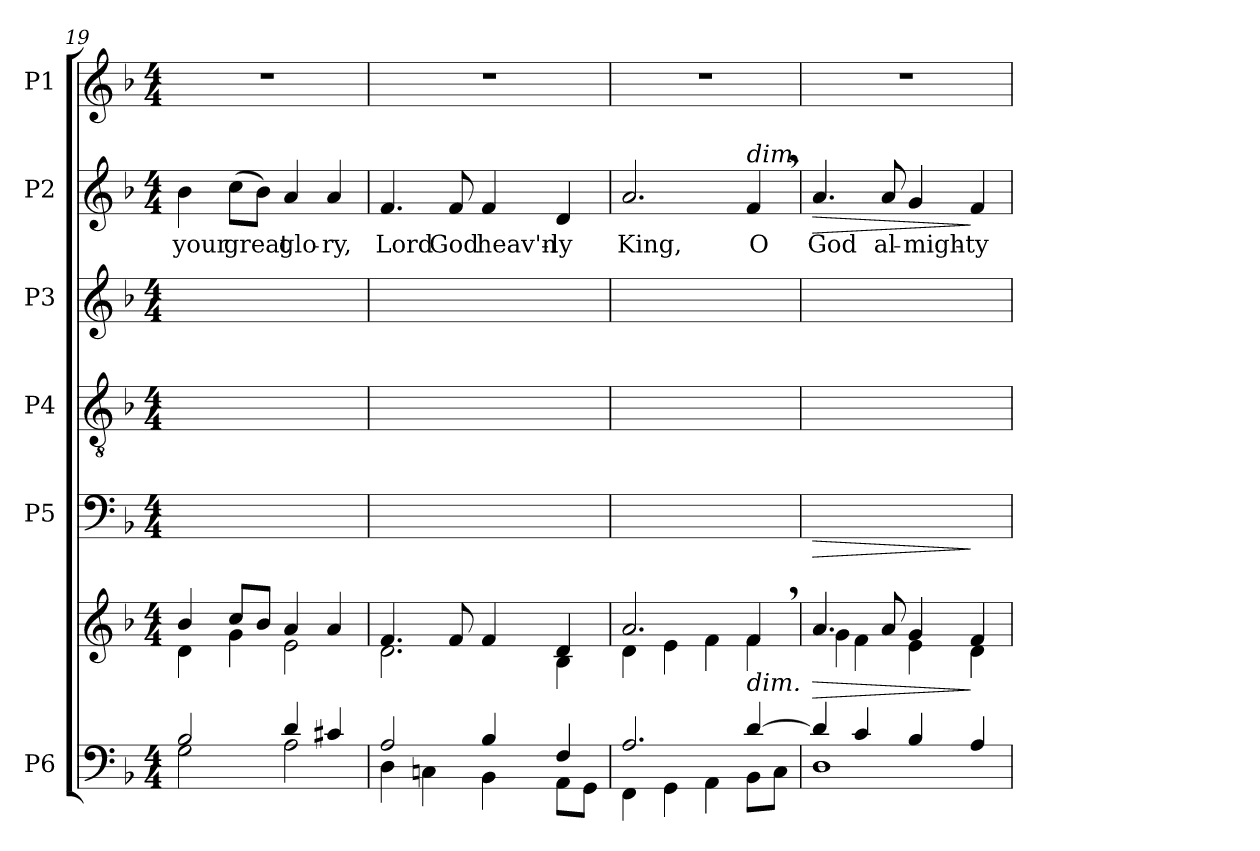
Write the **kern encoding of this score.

**kern	**kern	**dynam	**kern	**text	**dynam	**kern	**kern	**kern	**text	**dynam	**kern
*part6	*part6	*part6	*part5	*part5	*part5	*part4	*part3	*part2	*part2	*part2	*part1
*staff7	*staff6	*staff6/7	*staff5	*staff5	*staff5	*staff4	*staff3	*staff2	*staff2	*staff2	*staff1
*I"P6	*	*	*I"P5	*	*	*I"P4	*I"P3	*I"P2	*	*	*I"P1
*clefF4	*clefG2	*	*clefF4	*	*	*clefGv2	*clefG2	*clefG2	*	*	*clefG2
*	*	*	*	*	*	*ITrd7c12	*	*	*	*	*
*k[b-]	*k[b-]	*	*k[b-]	*	*	*k[b-]	*k[b-]	*k[b-]	*	*	*k[b-]
*d:	*d:	*	*d:	*	*	*d:	*d:	*d:	*	*	*d:
*M4/4	*M4/4	*	*M4/4	*	*	*M4/4	*M4/4	*M4/4	*	*	*M4/4
=19	=19	=19	=19	=19	=19	=19	=19	=19	=19	=19	=19
*^	*^	*	*	*	*	*	*	*	*	*	*
!	!	!	!	!	!	!LO:LY:b:color=#000000	!	!	!	!	!	!	!
!	!	!	!	!	!	!	!	!	!	!	!LO:LY:b:color=#000000	!	!
2B-i/	2Gi\	4b-i/	4di\	.	4B-i\yy	your	.	1ryy	1ryy	4b-i\	your	.	1r
!	!	!	!	!	!	!LO:LY:b:color=#000000	!	!	!	!	!	!	!
!	!	!	!	!	!	!	!	!	!	!	!LO:LY:b:color=#000000	!	!
.	.	8cci/L	4gi\	.	(8ci\Lyy	great	.	.	.	(8cci\L	great	.	.
.	.	8b-i/J	.	.	8B-i\Jyy)	.	.	.	.	8b-i\J)	.	.	.
!	!	!	!	!	!	!LO:LY:b:color=#000000	!	!	!	!	!	!	!
!	!	!	!	!	!	!	!	!	!	!	!LO:LY:b:color=#000000	!	!
4di/	2Ai\	4ai/	2ei\	.	4Ai\yy	glo-	.	.	.	4ai/	glo-	.	.
!	!	!	!	!	!	!LO:LY:b:color=#000000	!	!	!	!	!	!	!
!	!	!	!	!	!	!	!	!	!	!	!LO:LY:b:color=#000000	!	!
4c#Xi/	.	4ai/	.	.	4Ai\yy	-ry,	.	.	.	4ai/	-ry,	.	.
=20	=20	=20	=20	=20	=20	=20	=20	=20	=20	=20	=20	=20	=20
!	!	!	!	!	!	!LO:LY:b:color=#000000	!	!	!	!	!	!	!
!	!	!	!	!	!	!	!	!	!	!	!LO:LY:b:color=#000000	!	!
2Ai/	4Di\	4.fi/	2.di\	.	4.Fi\yy	Lord	.	1ryy	1ryy	4.fi/	Lord	.	1r
.	4Cni\	.	.	.	.	.	.	.	.	.	.	.	.
!	!	!	!	!	!	!LO:LY:b:color=#000000	!	!	!	!	!	!	!
!	!	!	!	!	!	!	!	!	!	!	!LO:LY:b:color=#000000	!	!
.	.	8fi/	.	.	8Fi\yy	God	.	.	.	8fi/	God	.	.
!	!	!	!	!	!	!LO:LY:b:color=#000000	!	!	!	!	!	!	!
!	!	!	!	!	!	!	!	!	!	!	!LO:LY:b:color=#000000	!	!
4B-i/	4BB-i\	4fi/	.	.	4Fi\yy	heav'n-	.	.	.	4fi/	heav'n-	.	.
!	!	!	!	!	!	!LO:LY:b:color=#000000	!	!	!	!	!	!	!
!	!	!	!	!	!	!	!	!	!	!	!LO:LY:b:color=#000000	!	!
4Fi/	8AAi\L	4di/	4B-i\	.	4Di\yy	-ly	.	.	.	4di/	-ly	.	.
.	8GGi\J	.	.	.	.	.	.	.	.	.	.	.	.
=21	=21	=21	=21	=21	=21	=21	=21	=21	=21	=21	=21	=21	=21
!	!	!	!	!	!	!LO:LY:b:color=#000000	!	!	!	!	!	!	!
!	!	!	!	!	!	!	!	!	!	!	!LO:LY:b:color=#000000	!	!
2.Ai/	4FFi\	2.ai/	4di\	.	2.Ai\yy	King,	.	1ryy	1ryy	2.ai/	King,	.	1r
.	4GGi\	.	4ei\	.	.	.	.	.	.	.	.	.	.
.	4AAi\	.	4fi\	.	.	.	.	.	.	.	.	.	.
!	!	!	!	!	!	!LO:LY:b:color=#000000	!	!	!	!	!	!	!
!	!	!	!	!	!	!	!	!	!	!LO:TX:a:i:t=dim.	!	!	!
!	!	!LO:TX:b:i:t=dim.	!	!	!	!	!	!	!	!	!	!	!
!	!	!	!	!	!	!	!	!	!	!	!LO:LY:b:color=#000000	!	!
[>4di/	8BB-i\L	4f,i/	4fi\	.	4F,i\yy	O	.	.	.	4f,i/	O	.	.
.	8Ci\J	.	.	.	.	.	.	.	.	.	.	.	.
!!LO:PB:g=z
=22	=22	=22	=22	=22	=22	=22	=22	=22	=22	=22	=22	=22	=22
!	!	!	!	!LO:HP:b	!	!	!	!	!	!	!	!	!
!	!	!	!	!	!	!LO:LY:b:color=#000000	!LO:HP:b	!	!	!	!	!	!
!	!	!	!	!	!	!	!	!	!	!	!LO:LY:b:color=#000000	!LO:HP:b	!
4di/]	1Di	4.ai/	4gi\	>	4.Ai\yy	God	>	1ryy	1ryy	4.ai/	God	>	1r
4ci/	.	.	4fi\	.	.	.	.	.	.	.	.	.	.
!	!	!	!	!	!	!LO:LY:b:color=#000000	!	!	!	!	!	!	!
!	!	!	!	!	!	!	!	!	!	!	!LO:LY:b:color=#000000	!	!
.	.	8ai/	.	.	8Ai\yy	al-	.	.	.	8ai/	al-	.	.
!	!	!	!	!	!	!LO:LY:b:color=#000000	!	!	!	!	!	!	!
!	!	!	!	!	!	!	!	!	!	!	!LO:LY:b:color=#000000	!	!
4B-i/	.	4gi/	4ei\	.	4Gi\yy	-migh-	.	.	.	4gi/	-migh-	.	.
!	!	!	!	!	!	!LO:LY:b:color=#000000	!	!	!	!	!	!	!
!	!	!	!	!	!	!	!	!	!	!	!LO:LY:b:color=#000000	!	!
4Ai/	.	4fi/	4di\	]	4Fi\yy	-ty	]	.	.	4fi/	-ty	]	.
*v	*v	*	*	*	*	*	*	*	*	*	*	*	*
*	*v	*v	*	*	*	*	*	*	*	*	*	*
=	=	=	=	=	=	=	=	=	=	=	=
*-	*-	*-	*-	*-	*-	*-	*-	*-	*-	*-	*-
